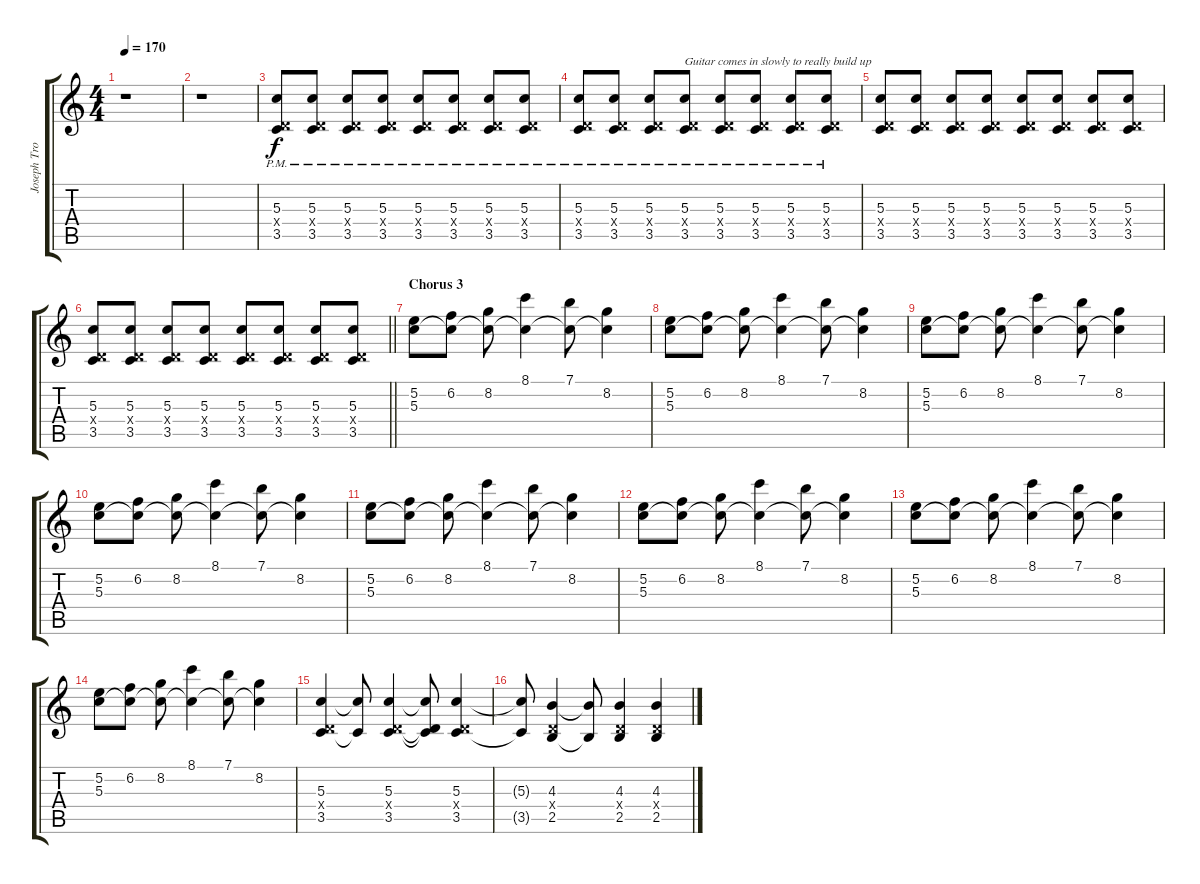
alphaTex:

\track ("Joseph Trohman (Lead Guitar)" "Joseph Tro") {instrument overdrivenguitar}
\staff {score tabs}
\tuning (E4 B3 G3 D3 A2 E2) {hide}
\ts (4 4)
\tempo 170
\clef g2
\ks c
r.1{dy f} |
r.1 |
(5.3{pm} 0.4{x} 3.5{pm}).8{volume 5} (5.3{pm} 0.4{x} 3.5{pm}).8{volume 12} (5.3{pm} 0.4{x} 3.5{pm}).8 (5.3{pm} 0.4{x} 3.5{pm}).8 (5.3{pm} 0.4{x} 3.5{pm}).8 (5.3{pm} 0.4{x} 3.5{pm}).8 (5.3{pm} 0.4{x} 3.5{pm}).8 (5.3{pm} 0.4{x} 3.5{pm}).8 |
(5.3 0.4{x} 3.5{pm}).8 (5.3 0.4{x} 3.5{pm}).8 (5.3 0.4{x} 3.5{pm}).8 (5.3 0.4{x} 3.5{pm}).8{txt "Guitar comes in slowly to really build up"} (5.3 0.4{x} 3.5{pm}).8 (5.3 0.4{x} 3.5{pm}).8 (5.3 0.4{x} 3.5{pm}).8 (5.3 0.4{x} 3.5{pm}).8 |
(5.3 0.4{x} 3.5).8{volume 16} (5.3 0.4{x} 3.5).8 (5.3 0.4{x} 3.5).8 (5.3 0.4{x} 3.5).8 (5.3 0.4{x} 3.5).8 (5.3 0.4{x} 3.5).8 (5.3 0.4{x} 3.5).8 (5.3 0.4{x} 3.5).8 |
\barLineRight lightlight
(5.3 0.4{x} 3.5).8 (5.3 0.4{x} 3.5).8 (5.3 0.4{x} 3.5).8 (5.3 0.4{x} 3.5).8 (5.3 0.4{x} 3.5).8 (5.3 0.4{x} 3.5).8 (5.3 0.4{x} 3.5).8 (5.3 0.4{x} 3.5).8 |
\section ("" "Chorus 3")
(5.2 5.3).8 (6.2 5.3{t}).8 (8.2 5.3{t}).8 (8.1 5.3{t}).4 (7.1 5.3{t}).8 (8.2 5.3{t}).4 |
(5.2 5.3).8 (6.2 5.3{t}).8 (8.2 5.3{t}).8 (8.1 5.3{t}).4 (7.1 5.3{t}).8 (8.2 5.3{t}).4 |
(5.2 5.3).8 (6.2 5.3{t}).8 (8.2 5.3{t}).8 (8.1 5.3{t}).4 (7.1 5.3{t}).8 (8.2 5.3{t}).4 |
(5.2 5.3).8 (6.2 5.3{t}).8 (8.2 5.3{t}).8 (8.1 5.3{t}).4 (7.1 5.3{t}).8 (8.2 5.3{t}).4 |
(5.2 5.3).8 (6.2 5.3{t}).8 (8.2 5.3{t}).8 (8.1 5.3{t}).4 (7.1 5.3{t}).8 (8.2 5.3{t}).4 |
(5.2 5.3).8 (6.2 5.3{t}).8 (8.2 5.3{t}).8 (8.1 5.3{t}).4 (7.1 5.3{t}).8 (8.2 5.3{t}).4 |
(5.2 5.3).8 (6.2 5.3{t}).8 (8.2 5.3{t}).8 (8.1 5.3{t}).4 (7.1 5.3{t}).8 (8.2 5.3{t}).4 |
(5.2 5.3).8 (6.2 5.3{t}).8 (8.2 5.3{t}).8 (8.1 5.3{t}).4 (7.1 5.3{t}).8 (8.2 5.3{t}).4 |
(5.3 0.4{x} 3.5).4{volume 12} (5.3{t} 3.5{t}).8 (5.3 0.4{x} 3.5).4 (5.3{t} 0.4{t} 3.5{t}).8 (5.3 0.4{x} 3.5).4 |
(5.3{t} 3.5{t}).8 (4.3 0.4{x} 2.5).4 (4.3{t} 2.5{t}).8 (4.3 0.4{x} 2.5).4 (4.3 0.4{x} 2.5).4
